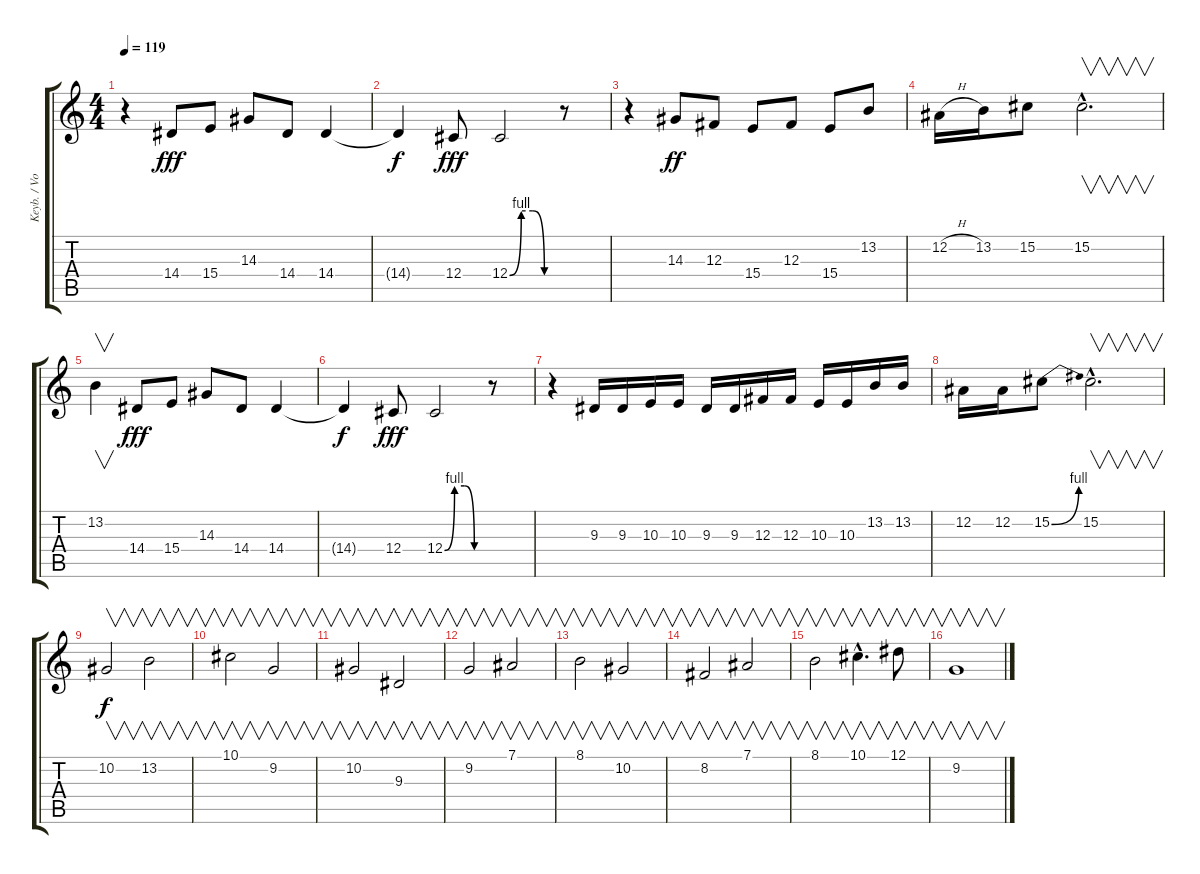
\track ("Keyb. / Voice" "Keyb. / Vo") {instrument lead2sawtooth}
\staff {score tabs}
\tuning (Eb4 Bb3 Gb3 Db3 Ab2 Eb2) {hide}
\ts (4 4)
\tempo 119
\clef g2
\ks c
r.4{dy fff} 14.4.8 15.4.8 14.3.8 14.4.8 14.4.4 |
14.4{t}.4{dy f} 12.4.8{dy fff} 12.4{be (custom 0 0 15 4 30 4 45 0 60 0)}.2 r.8 |
r.4 14.3.8{dy ff} 12.3.8 15.4.8 12.3.8 15.4.8 13.2.8 |
12.2{h}.16 13.2.16 15.2.8 15.2{hac}.2{v d} |
13.2.4{v} 14.4.8{dy fff} 15.4.8 14.3.8 14.4.8 14.4.4 |
14.4{t}.4{dy f} 12.4.8{dy fff} 12.4{be (custom 0 0 15 4 30 4 45 0 60 0)}.2 r.8 |
r.4 9.3.16 9.3.16 10.3.16 10.3.16 9.3.16 9.3.16 12.3.16 12.3.16 10.3.16 10.3.16 13.2.16 13.2.16 |
12.2.16 12.2.16 15.2{be (bend 0 0 60 4)}.8 15.2{hac}.2{v d} |
10.2.2{v dy f} 13.2.2{v} |
10.1.2{v} 9.2.2{v} |
10.2.2{v} 9.3.2{v} |
9.2.2{v} 7.1.2{v} |
8.1.2{v} 10.2.2{v} |
8.2.2{v} 7.1.2{v} |
8.1.2{v} 10.1{hac}.4{v d} 12.1.8{v} |
9.2.1{v}
